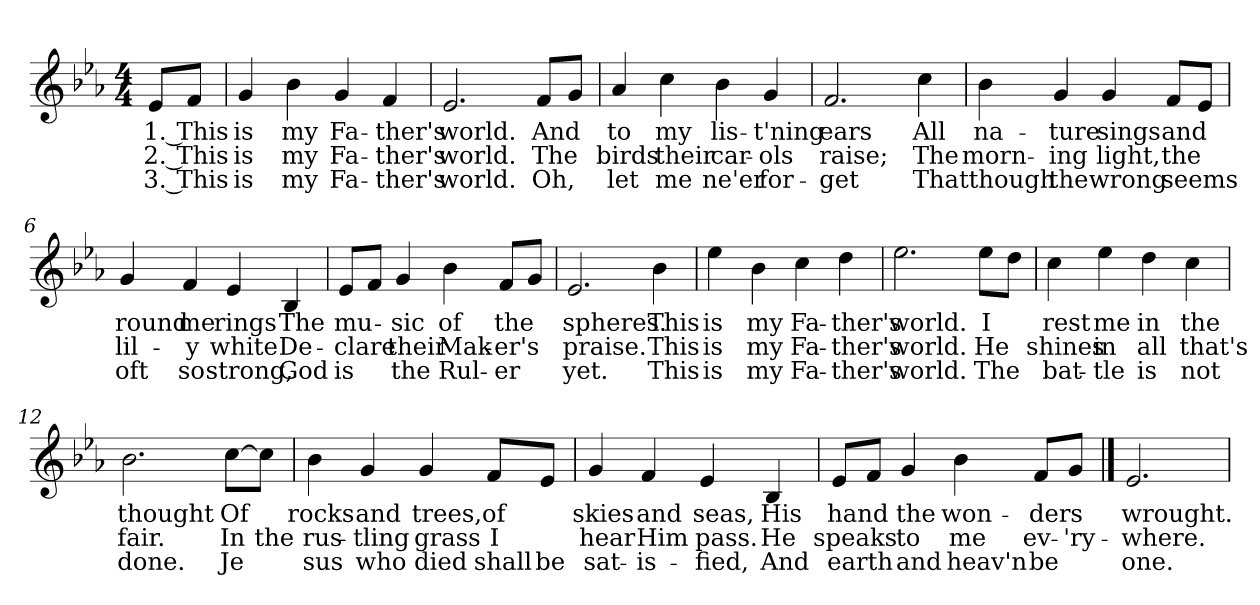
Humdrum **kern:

**kern	**text	**text	**text
*part1	*part1	*part1	*part1
*staff1	*staff1	*staff1	*staff1
*clefG2	*	*	*
*k[b-e-a-]	*	*	*
*E-:	*	*	*
*M4/4	*	*	*
=	=	=	=
8e-/L	1. This	2. This	3. This
8f/J	.	.	.
=1	=1	=1	=1
4g/	is	is	is
4b-\	my	my	my
4g/	Fa-	Fa-	Fa-
4f/	-ther's	-ther's	-ther's
=2	=2	=2	=2
2.e-/	world.	world.	world.
8f/L	And	The	Oh,
8g/J	.	.	.
=3	=3	=3	=3
4a-/	to	birds	let
4cc\	my	their	me
4b-\	lis-	car-	ne'er
4g/	-t'ning	-ols	for-
!!LO:LB:g=z
=4	=4	=4	=4
2.f/	ears	raise;	-get
4cc\	All	The	That
=5	=5	=5	=5
4b-\	na-	morn-	though
4g/	-ture	-ing	the
4g/	sings	light,	wrong
8f/L	and	the	seems
8e-/J	.	.	.
=6	=6	=6	=6
4g/	round	lil-	oft
4f/	me	-y	so
4e-/	rings	white	strong,
4B-/	The	De-	God
!!LO:LB:g=z
=7	=7	=7	=7
8e-/L	mu-	-clare	is
8f/J	.	.	.
4g/	-sic	their	the
4b-\	of	Mak-	Rul-
8f/L	the	-er's	-er
8g/J	.	.	.
=8	=8	=8	=8
2.e-/	spheres.	praise.	yet.
4b-\	This	This	This
=9	=9	=9	=9
4ee-\	is	is	is
4b-\	my	my	my
4cc\	Fa-	Fa-	Fa-
4dd\	-ther's	-ther's	-ther's
=10	=10	=10	=10
2.ee-\	world.	world.	world.
8ee-\L	I	He	The
8dd\J	.	.	.
!!LO:LB:g=z
=11	=11	=11	=11
4cc\	rest	shines	bat-
4ee-\	me	in	-tle
4dd\	in	all	is
4cc\	the	that's	not
=12	=12	=12	=12
2.b-\	thought	fair.	done.
[8cc\L	Of	In	Je
8cc\J]	.	the	.
=13	=13	=13	=13
4b-\	rocks	rus-	sus
4g/	and	-tling	who
4g/	trees,	grass	died
8f/L	of	I	shall
8e-/J	.	.	be
!!LO:LB:g=z
=14	=14	=14	=14
4g/	skies	hear	sat-
4f/	and	Him	-is-
4e-/	seas,	pass.	-fied,
4B-/	His	He	And
=15	=15	=15	=15
8e-/L	hand	speaks	earth
8f/J	.	.	.
4g/	the	to	and
4b-\	won-	me	heav'n
8f/L	-ders	ev-	be
8g/J	.	-'ry-	.
==16	==16	==16	==16
2.e-/	wrought.	-where.	one.
=	=	=	=
*-	*-	*-	*-
